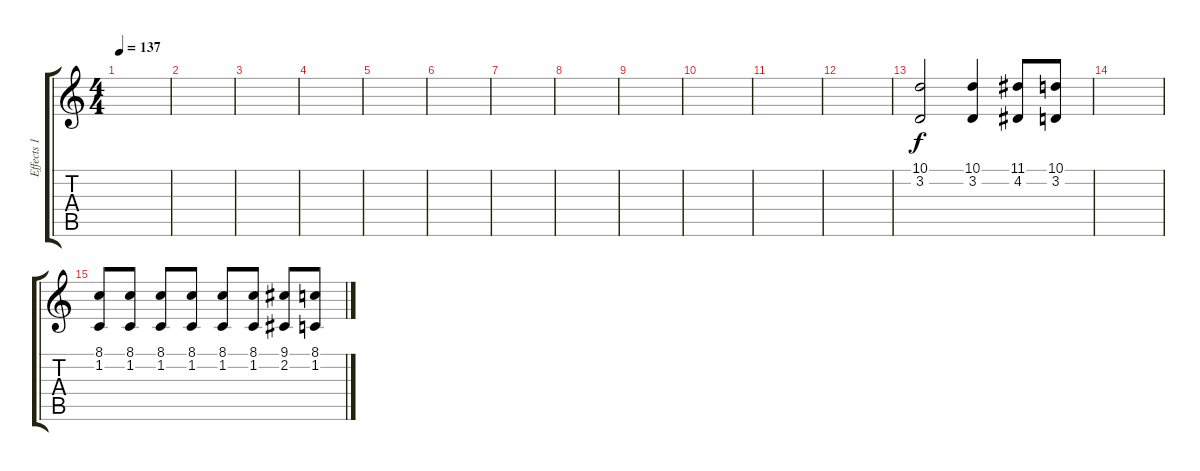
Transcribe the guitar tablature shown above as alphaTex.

\track ("Effects 1" "Effects 1") {instrument pizzicatostrings}
\staff {score tabs}
\tuning (E4 B3 G3 D3 A2 E2) {hide}
\ts (4 4)
\tempo 137
\clef g2
\ks c
|
|
|
|
|
|
|
|
|
|
|
|
(10.1 3.2).2 (10.1 3.2).4 (11.1 4.2).8 (10.1 3.2).8 |
|
(8.1 1.2).8 (8.1 1.2).8 (8.1 1.2).8 (8.1 1.2).8 (8.1 1.2).8 (8.1 1.2).8 (9.1 2.2).8 (8.1 1.2).8
